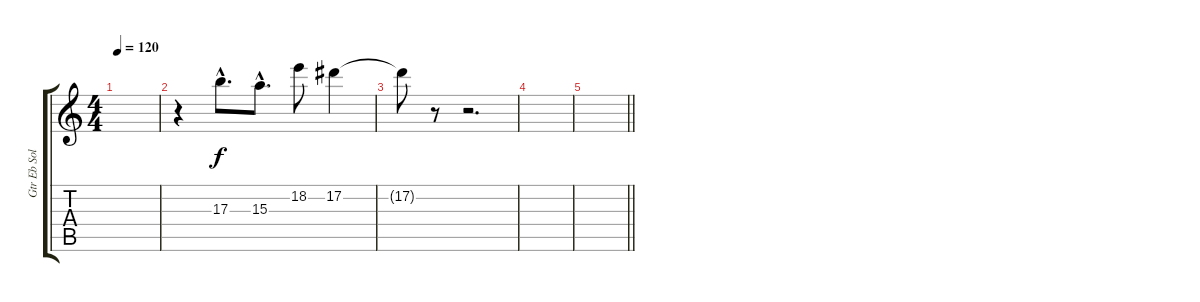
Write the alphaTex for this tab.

\track ("Gtr Eb Solo I" "Gtr Eb Sol") {instrument overdrivenguitar}
\staff {score tabs}
\tuning (Eb4 Bb3 Gb3 Db3 Ab2 Eb2) {hide}
\ts (4 4)
\tempo 120
\clef g2
\ks c
|
r.4 17.3{hac}.8{d} 15.3{hac}.8{d} 18.2.8 17.2.4 |
17.2{t}.8 r.8 r.2{d} |
|
\barLineRight lightlight
